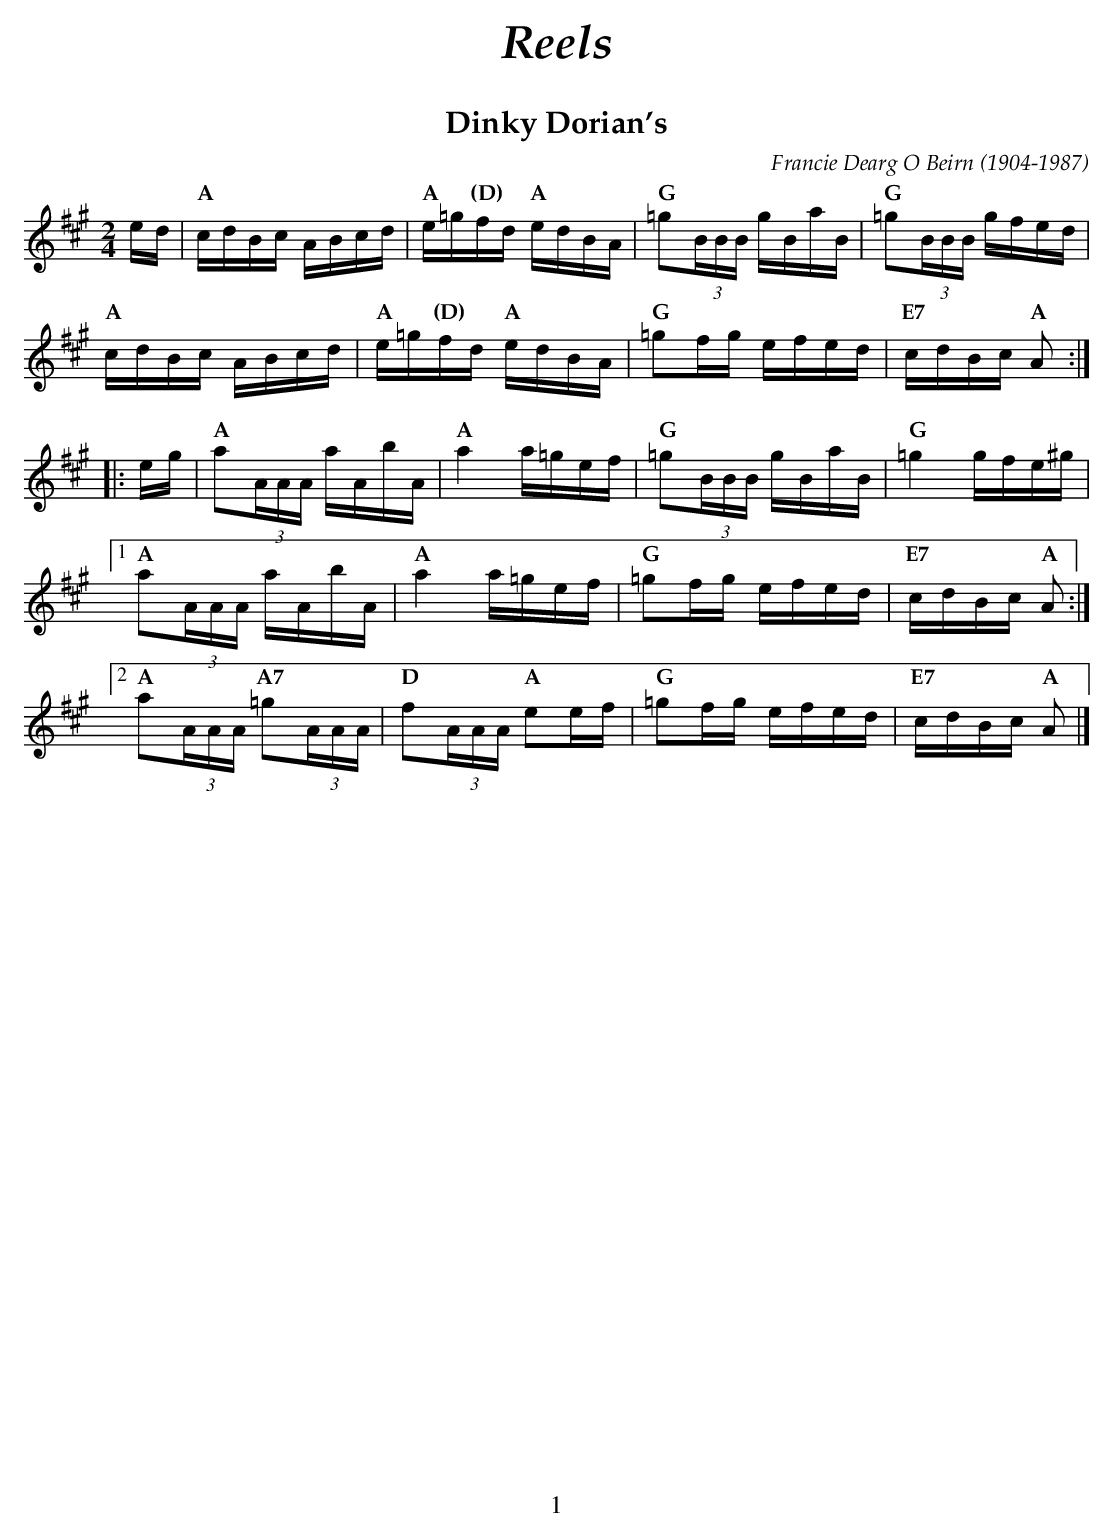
X:1
T:Dinky Dorian's
C:Francie Dearg O Beirn (1904-1987)
M:2/4
L:1/16
K:A
   ed |\
"A" cdBc     ABcd | "A"  e=g"(D)"fd "A" edBA |\
"G" =g2(3BBB gBaB | "G"  =g2(3BBB     gfed |
"A" cdBc     ABcd | "A"  e=g"(D)"fd "A" edBA |\
"G" =g2fg    efed | "E7" cdBc     "A" A2  :|
|:eg |\
"A" a2(3AAA  aAbA | "A"  a4  a=gef |\
"G" =g2(3BBB gBaB | "G"  =g4 gfe^g |1
"A" a2(3AAA  aAbA | "A"  a4  a=gef |\
"G" =g2fg    efed | "E7" cdBc "A" A2 :|2
"A" a2(3AAA "A7" =g2(3AAA |  "D"  f2(3AAA  "A" e2ef |\
"G" =g2fg    efed | "E7" cdBc "A" A2  |]
